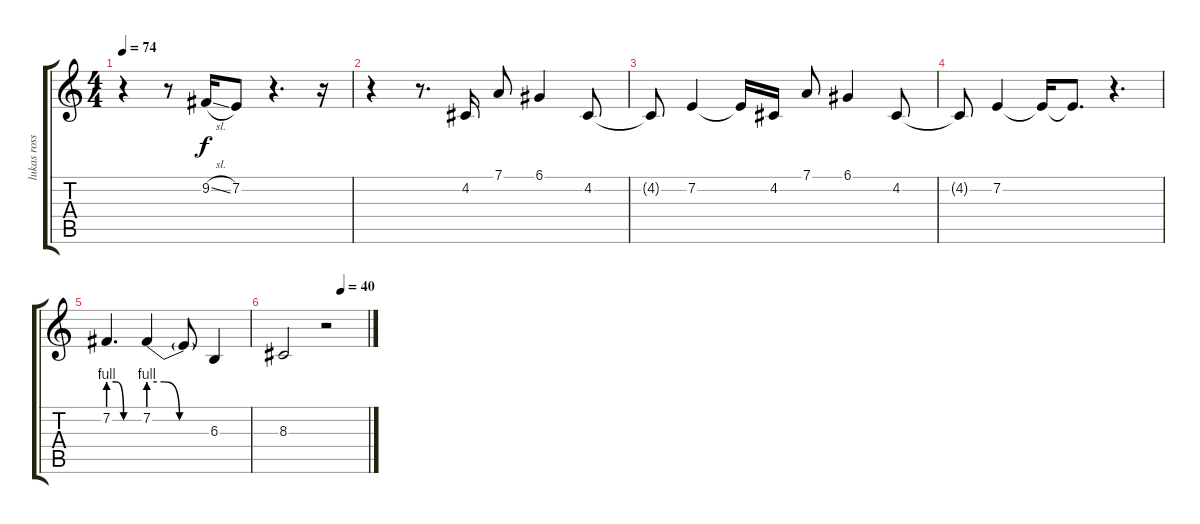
\track ("lukas rossi - vocals" "lukas ross") {instrument lead6voice}
\staff {score tabs}
\tuning (D4 A3 F3 C3 G2 D2) {hide}
\ts (4 4)
\tempo 74
\clef g2
\ks c
r.4{dy f} r.8 9.2{sl}.16 7.2.8 r.4{d} r.16 |
r.4 r.8{d} 4.2.16 7.1.8 6.1.4 4.2.8 |
4.2{t}.8 7.2.4 7.2{t}.16 4.2.16 7.1.8 6.1.4 4.2.8 |
4.2{t}.8 7.2.4 7.2{t}.16 7.2{t}.8{d} r.4{d} |
7.2{be (custom 0 4 15 4 30 0 60 0)}.4{d} 7.2{be (custom 0 4 15 4 30 0 60 0)}.4 7.2{t}.8 6.3.4 |
\tempo (40 0.6875)
8.3.2 r.2
